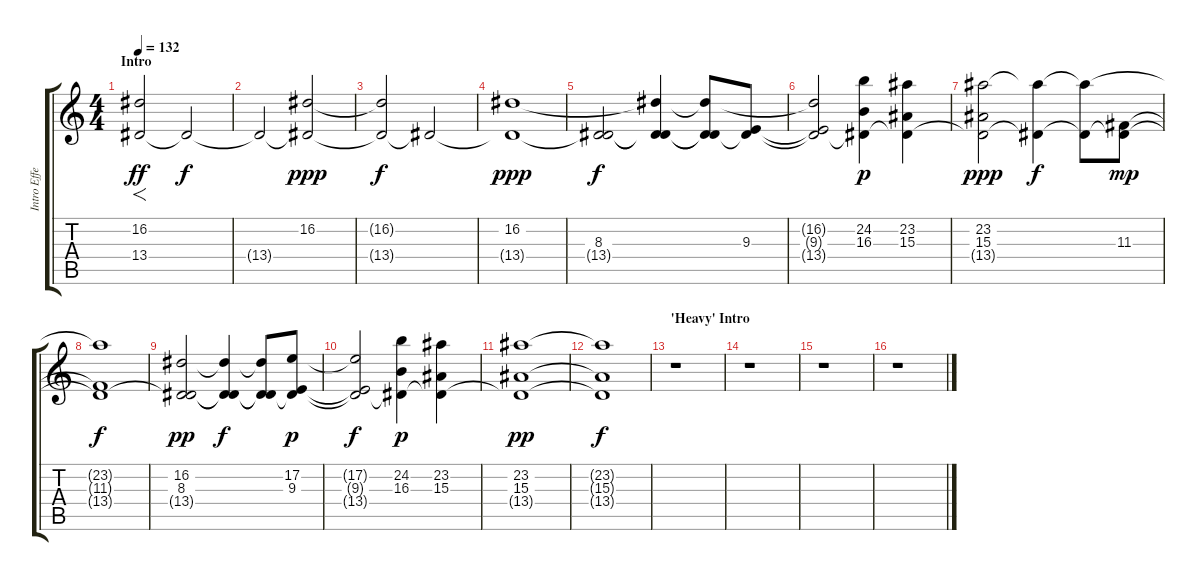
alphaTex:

\track ("Intro Effect" "Intro Effe") {instrument pad6metallic}
\staff {score tabs}
\tuning (E4 B3 G3 D3 A2 E2) {hide}
\ts (4 4)
\section ("" "Intro")
\tempo 132
\clef g2
\ks c
(16.2 13.4).2{f dy ff instrument pad6metallic} 13.4{t}.2{dy f} |
13.4{t}.2 (16.2 13.4{t}).2{dy ppp} |
(16.2{t} 13.4{t}).2{dy f} 13.4{t}.2 |
(16.2 13.4{t}).1{dy ppp} |
(8.3 13.4{t}).2{dy f} (16.2{t} 8.3{t} 13.4{t}).4 (16.2{t} 8.3{t} 13.4{t}).8 (9.3 13.4{t}).8 |
(16.2{t} 9.3{t} 13.4{t}).2 (24.2 16.3 13.4{t}).4{dy p} (23.2 15.3 13.4{t}).4 |
(23.2 15.3 13.4{t}).2{dy ppp} (23.2{t} 13.4{t}).4{dy f} (23.2{t} 13.4{t}).8 (11.3 13.4{t}).8{dy mp} |
(23.2{t} 11.3{t} 13.4{t}).1{dy f} |
(16.2 8.3 13.4{t}).2{dy pp} (16.2{t} 8.3{t} 13.4{t}).4{dy f} (16.2{t} 8.3{t} 13.4{t}).8 (17.2 9.3 13.4{t}).8{dy p} |
(17.2{t} 9.3{t} 13.4{t}).2{dy f} (24.2 16.3 13.4{t}).4{dy p} (23.2 15.3 13.4{t}).4 |
(23.2 15.3 13.4{t}).1{dy pp} |
(23.2{t} 15.3{t} 13.4{t}).1{dy f} |
\section ("" "'Heavy' Intro")
r.1 |
r.1 |
r.1 |
r.1
